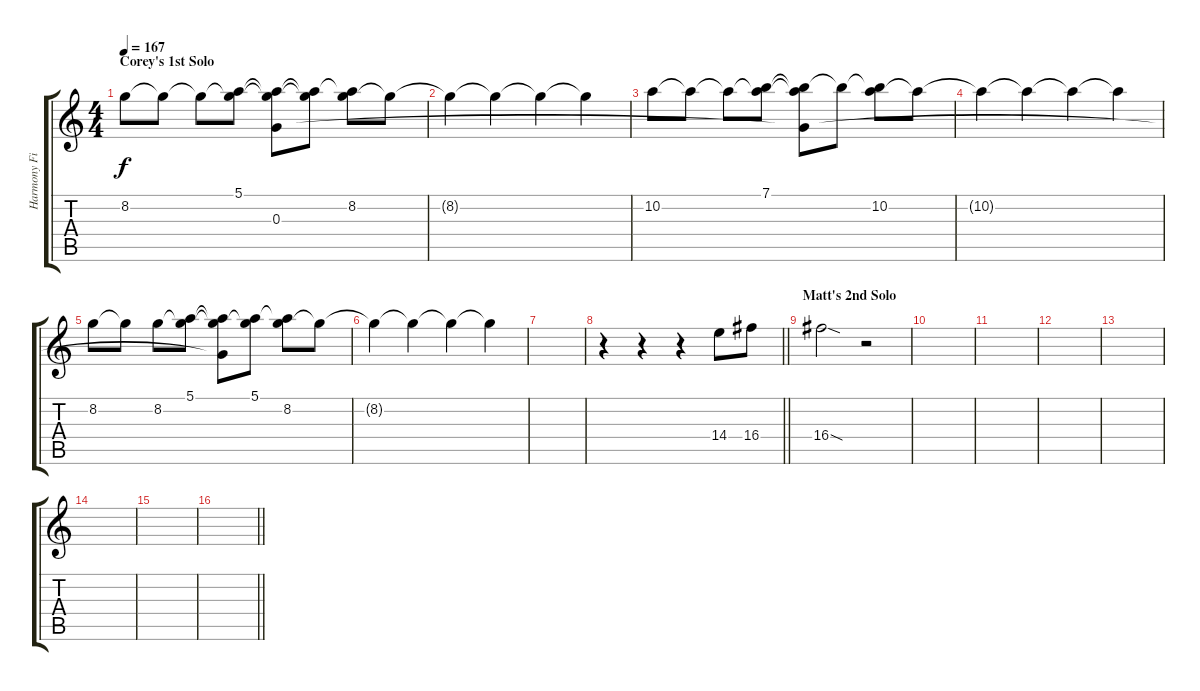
\track ("Harmony Fills" "Harmony Fi") {instrument distortionguitar}
\staff {score tabs}
\tuning (E4 B3 G3 D3 A2 E2) {hide}
\ts (4 4)
\section ("" "Corey's 1st Solo")
\tempo 167
\clef g2
\ks c
8.2.8{dy f volume 5 instrument acousticguitarsteel} 8.2{t}.8 8.2{t}.8 (5.1 8.2{t}).8 (5.1{t} 8.2{t} 0.3).8 (5.1{t} 8.2{t}).8 (5.1{t} 8.2).8 8.2{t}.8 |
8.2{t}.4 8.2{t}.4 8.2{t}.4 8.2{t}.4 |
10.2.8{instrument acousticguitarsteel} 10.2{t}.8 10.2{t}.8 (7.1 10.2{t}).8 (7.1{t} 10.2{t} 0.3{t}).8 7.1{t}.8 (7.1{t} 10.2).8 10.2{t}.8 |
10.2{t}.4 10.2{t}.4 10.2{t}.4 10.2{t}.4 |
8.2.8{volume 5 instrument acousticguitarsteel} 8.2{t}.8 8.2.8 (5.1 8.2{t}).8 (5.1{t} 8.2{t} 0.3{t}).8 (5.1 8.2{t}).8 (5.1{t} 8.2).8 8.2{t}.8 |
8.2{t}.4 8.2{t}.4 8.2{t}.4 8.2{t}.4 |
|
\barLineRight lightlight
r.4{volume 8 instrument distortionguitar} r.4 r.4 14.4.8 16.4.8 |
\section ("" "Matt's 2nd Solo")
16.4{sod}.2 r.2 |
|
|
|
|
|
|
\barLineRight lightlight
